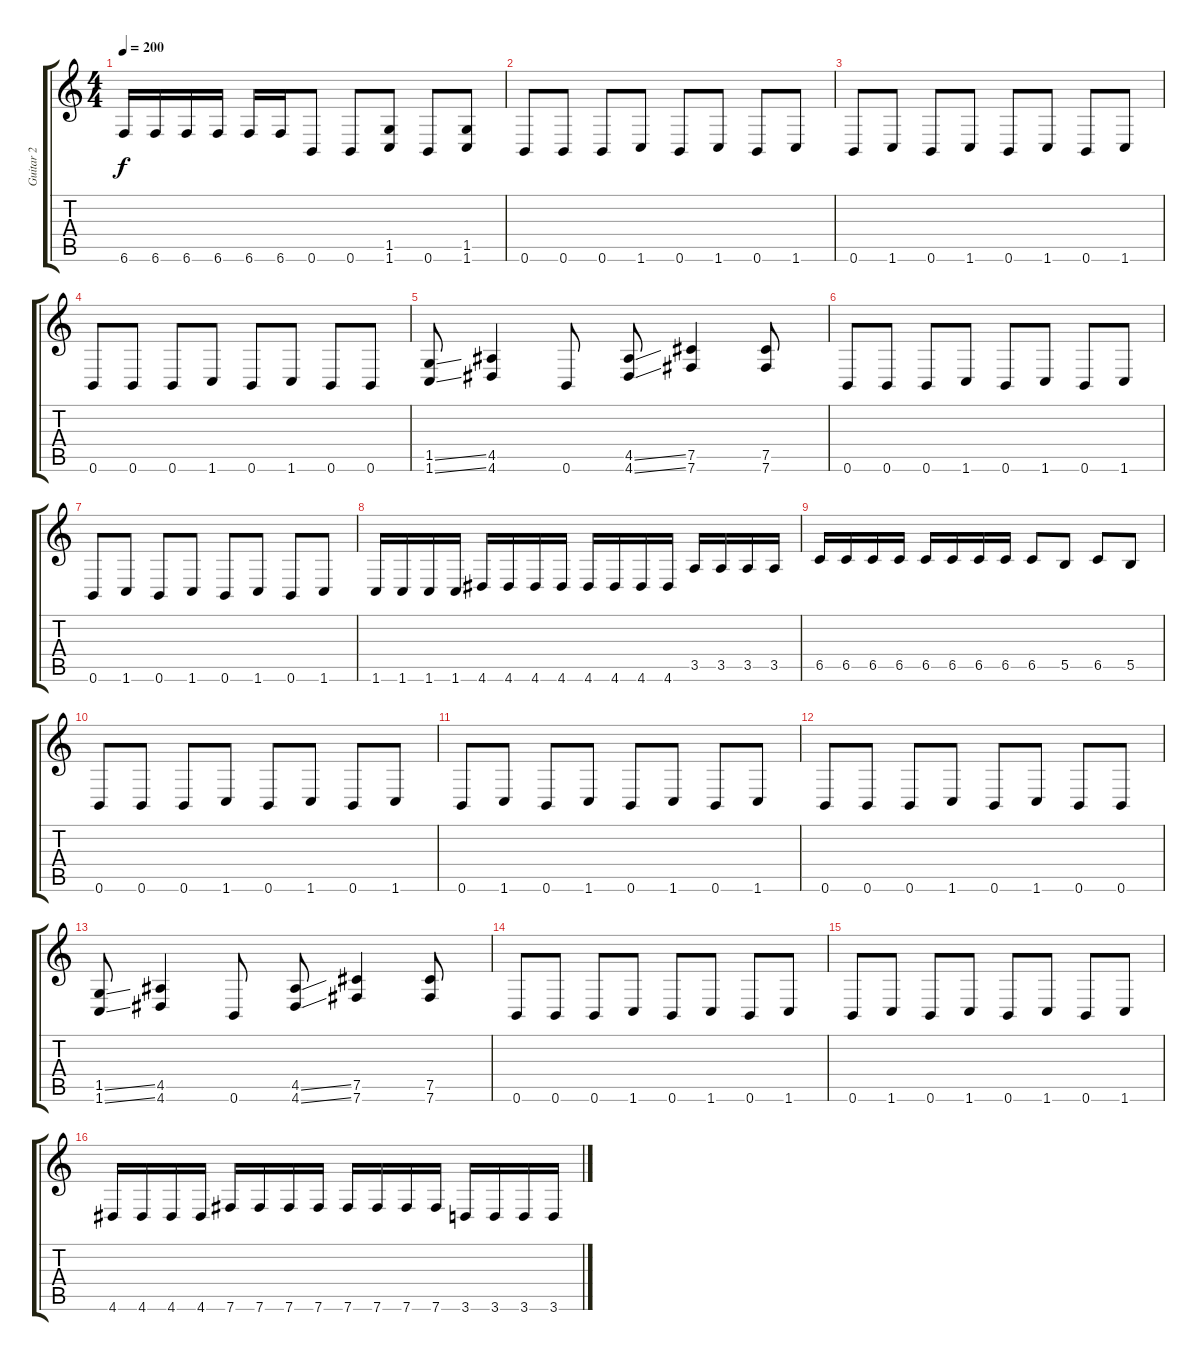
\track ("Guitar 2" "Guitar 2") {instrument overdrivenguitar}
\staff {score tabs}
\tuning (Db4 Ab3 E3 B2 Gb2 B1) {hide}
\ts (4 4)
\tempo 200
\clef g2
\ks c
6.6.16{dy f} 6.6.16 6.6.16 6.6.16 6.6.16 6.6.16 0.6.8 0.6.8 (1.5 1.6).8 0.6.8 (1.5 1.6).8 |
0.6.8 0.6.8 0.6.8 1.6.8 0.6.8 1.6.8 0.6.8 1.6.8 |
0.6.8 1.6.8 0.6.8 1.6.8 0.6.8 1.6.8 0.6.8 1.6.8 |
0.6.8 0.6.8 0.6.8 1.6.8 0.6.8 1.6.8 0.6.8 0.6.8 |
(1.5{ss} 1.6{ss}).8 (4.5 4.6).4 0.6.8 (4.5{ss} 4.6{ss}).8 (7.5 7.6).4 (7.5 7.6).8 |
0.6.8 0.6.8 0.6.8 1.6.8 0.6.8 1.6.8 0.6.8 1.6.8 |
0.6.8 1.6.8 0.6.8 1.6.8 0.6.8 1.6.8 0.6.8 1.6.8 |
1.6.16 1.6.16 1.6.16 1.6.16 4.6.16 4.6.16 4.6.16 4.6.16 4.6.16 4.6.16 4.6.16 4.6.16 3.5.16 3.5.16 3.5.16 3.5.16 |
6.5.16 6.5.16 6.5.16 6.5.16 6.5.16 6.5.16 6.5.16 6.5.16 6.5.8 5.5.8 6.5.8 5.5.8 |
0.6.8 0.6.8 0.6.8 1.6.8 0.6.8 1.6.8 0.6.8 1.6.8 |
0.6.8 1.6.8 0.6.8 1.6.8 0.6.8 1.6.8 0.6.8 1.6.8 |
0.6.8 0.6.8 0.6.8 1.6.8 0.6.8 1.6.8 0.6.8 0.6.8 |
(1.5{ss} 1.6{ss}).8 (4.5 4.6).4 0.6.8 (4.5{ss} 4.6{ss}).8 (7.5 7.6).4 (7.5 7.6).8 |
0.6.8 0.6.8 0.6.8 1.6.8 0.6.8 1.6.8 0.6.8 1.6.8 |
0.6.8 1.6.8 0.6.8 1.6.8 0.6.8 1.6.8 0.6.8 1.6.8 |
4.6.16 4.6.16 4.6.16 4.6.16 7.6.16 7.6.16 7.6.16 7.6.16 7.6.16 7.6.16 7.6.16 7.6.16 3.6.16 3.6.16 3.6.16 3.6.16
